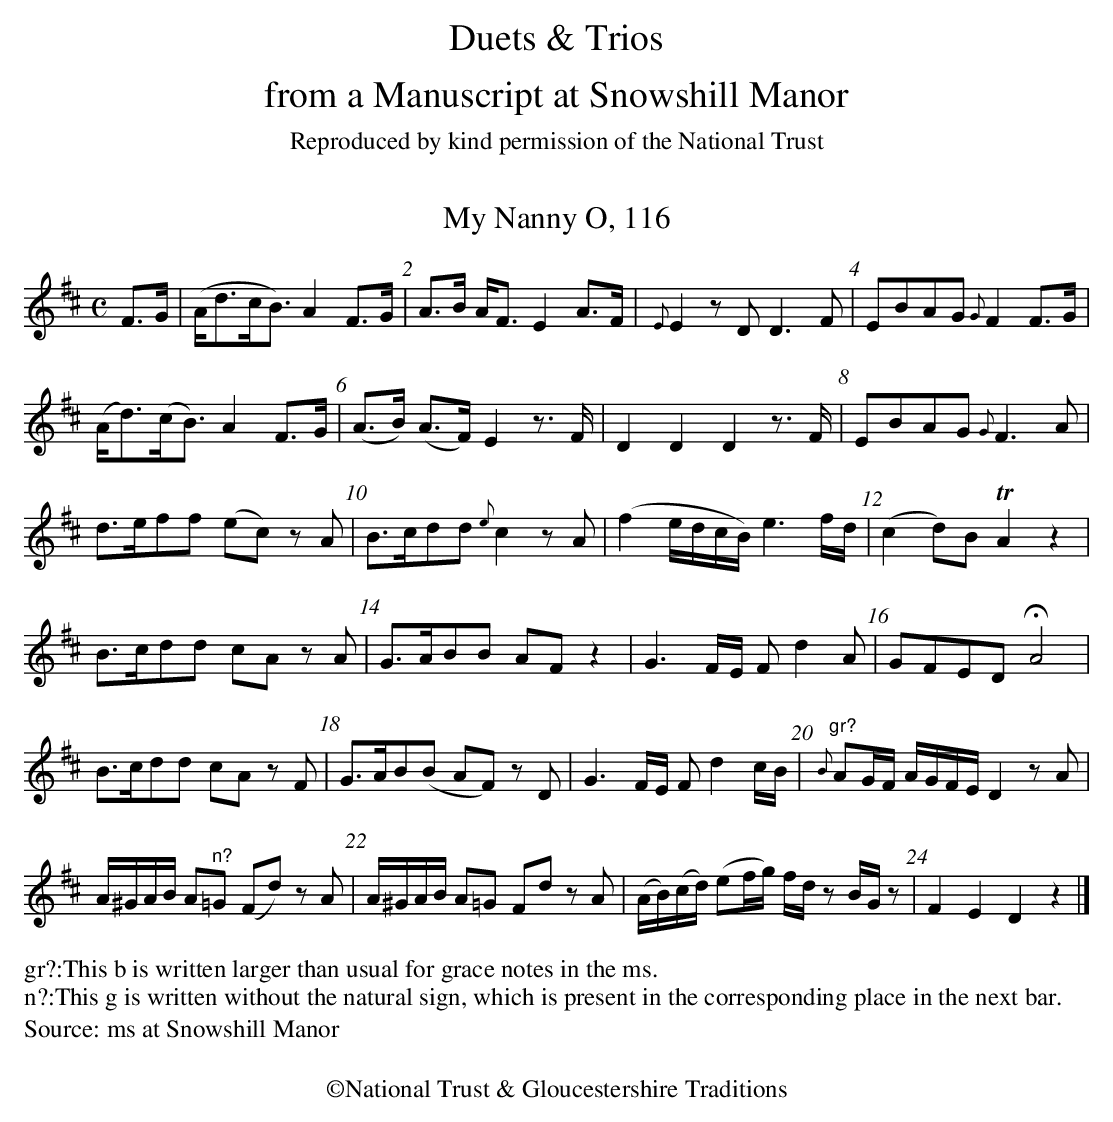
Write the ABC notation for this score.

X:1
T:My Nanny O, 116
M:C
L:1/8
K:D
F>G| (A<dc<B) A2F>G| A>B A<F E2 A>F|\
{E}-E2 zDD3F| EBAG {G}F2F>G|
(A<d)(c<B) A2   F>G | (A>B) (A>F) E2z>F|\
D2D2D2z>F| EBAG {G}F3A|
d>eff (ec)z A| B>cdd {e}c2zA|\
(f2 e/d/c/B/) e3f/d/| (c2d)B TA2 z2|
B>cdd cA zA| G>ABB AFz2|\
G3F/E/ Fd2A| GFED HA4|
B>cdd cAz F| G>AB(B AF) zD|\
G3F/E/ Fd2c/B/| "^gr?"{B}AG/F/ A/G/F/E/ D2zA|
A/^G/A/B/ A"^n?"=G (Fd) zA| A/^G/A/B/ A=G Fd zA|\
(A/B/)(c/d/) (ef/g/) f/d/z B/G/z| F2E2D2z2|]
